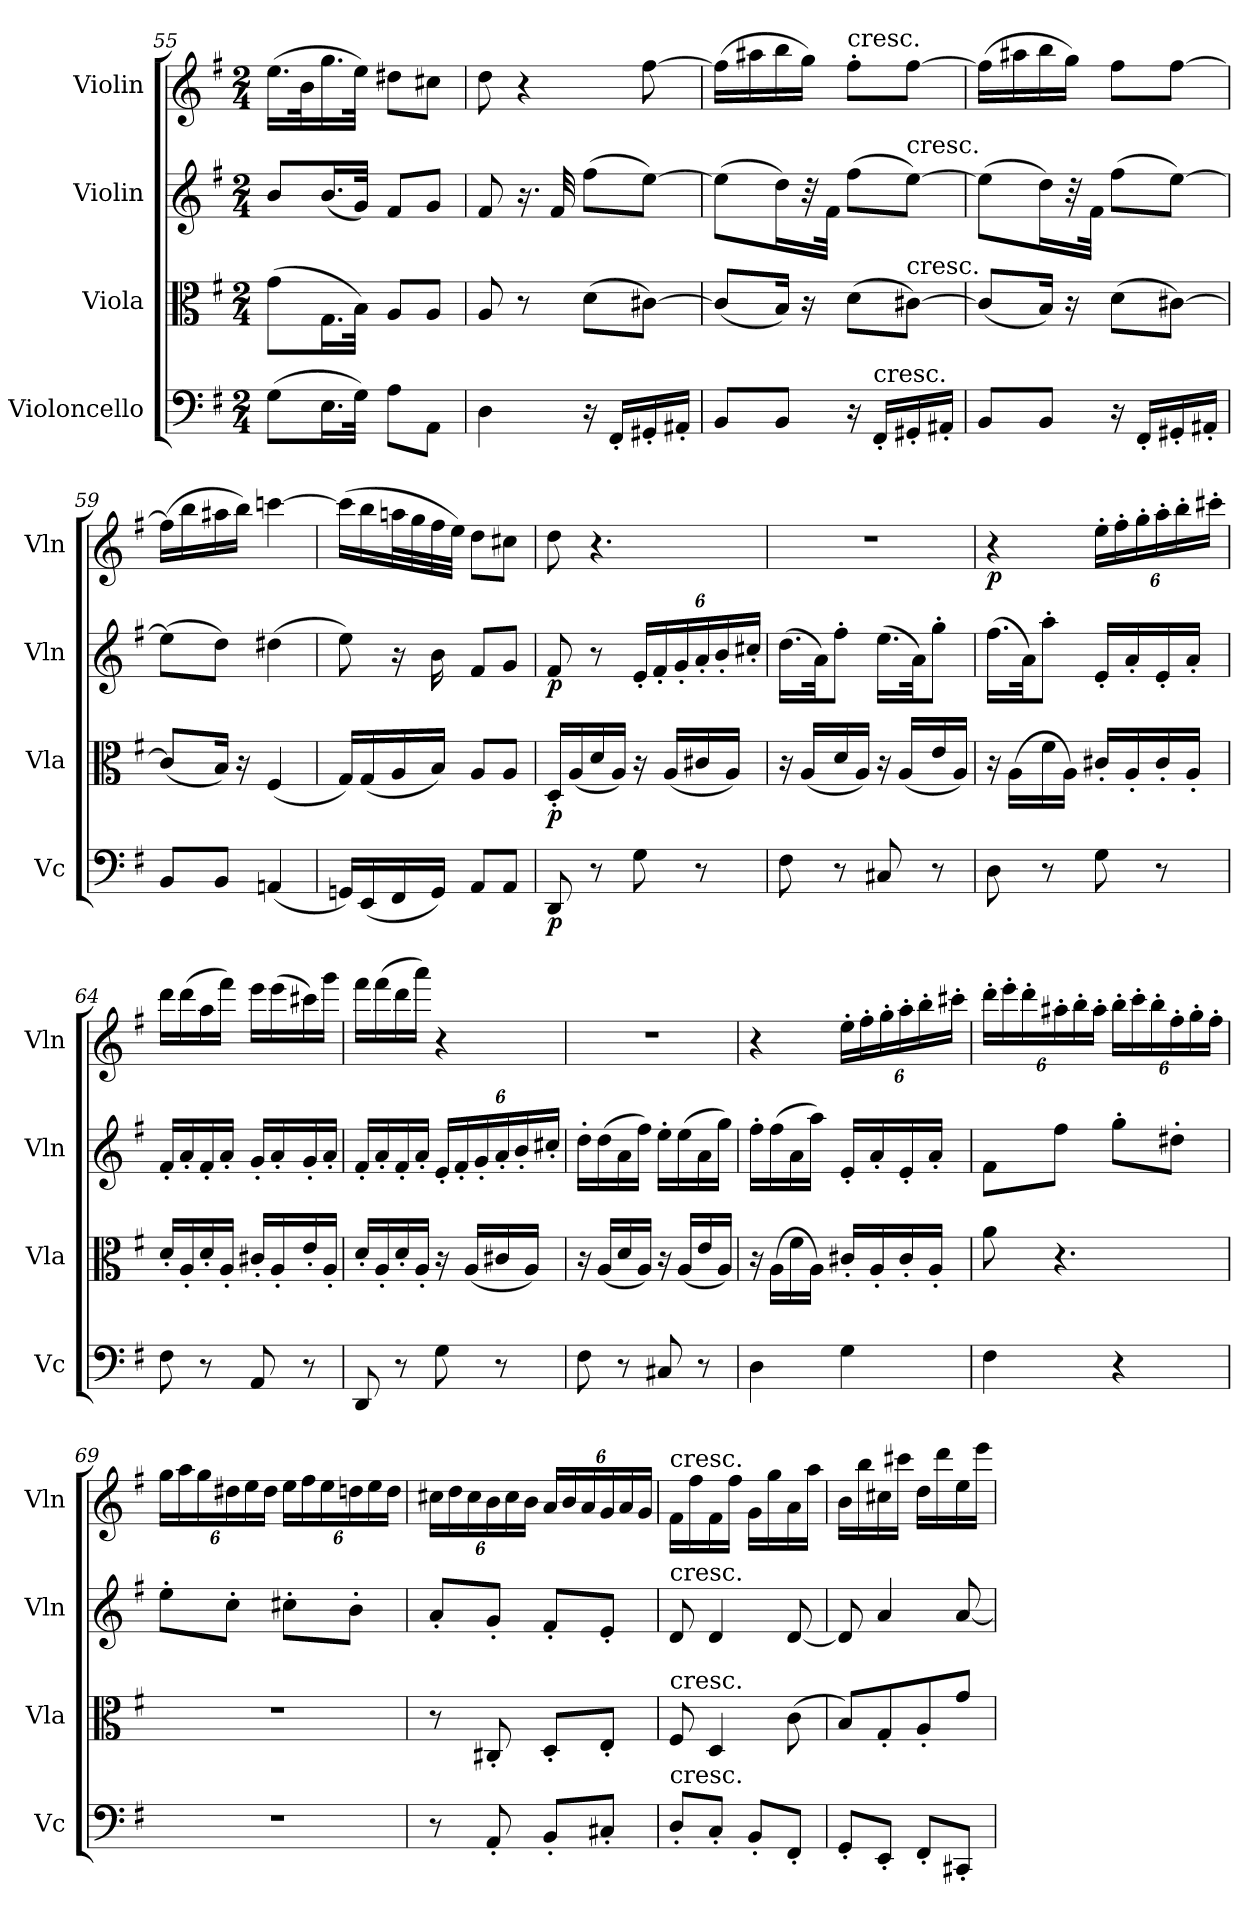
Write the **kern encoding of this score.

**kern	**dynam	**kern	**dynam	**kern	**dynam	**kern	**dynam
*part4	*part4	*part3	*part3	*part2	*part2	*part1	*part1
*staff4	*staff4	*staff3	*staff3	*staff2	*staff2	*staff1	*staff1
*I"Violoncello	*	*I"Viola	*	*I"Violin	*	*I"Violin	*
*I'Vc	*	*I'Vla	*	*I'Vln	*	*I'Vln	*
*clefF4	*	*clefC3	*	*clefG2	*	*clefG2	*
*k[f#]	*	*k[f#]	*	*k[f#]	*	*k[f#]	*
*G:	*	*G:	*	*G:	*	*G:	*
*M2/4	*	*M2/4	*	*M2/4	*	*M2/4	*
=55	=55	=55	=55	=55	=55	=55	=55
(8G\L	.	(8g\L	.	8b/L	.	(16.ee\LL	.
.	.	.	.	.	.	32b\K	.
16.E\L	.	16.G\L	.	(16.b/L	.	16.gg\	.
32G\JJk)	.	32B\JJk)	.	32g/JJk)	.	32ee\JJk)	.
8A\L	.	8A/L	.	8f#/L	.	8dd#X\L	.
8AA\J	.	8A/J	.	8g/J	.	8cc#X\J	.
=56	=56	=56	=56	=56	=56	=56	=56
4D\	.	8A/	.	8f#/	.	8dd\	.
.	.	8r	.	16.r	.	4r	.
.	.	.	.	32f#/	.	.	.
16r	.	(8d\L	.	(8ff#\L	.	.	.
16FF#'/LL	.	.	.	.	.	.	.
16GG#X'/	.	[8c#X\J)	.	[8ee\J)	.	[8ff#\	.
16AA#X'/JJ	.	.	.	.	.	.	.
=57	=57	=57	=57	=57	=57	=57	=57
8BB/L	.	(8c#/L]	.	(8ee\L]	.	(16ff#\LL]	.
.	.	.	.	.	.	16aa#X\	.
8BB/J	.	16B/Jk)	.	16dd\L)	.	16bb\	.
.	.	16r	.	32r	.	16gg\JJ)	.
.	.	.	.	32f#\JJk	.	.	.
!	!	!	!	!	!	!LO:TX:t=cresc.	!
16r	.	(8d\L	.	(8ff#\L	.	8ff#'\L	.
!LO:TX:t=cresc.	!	!	!	!	!	!	!
16FF#'/LL	.	.	.	.	.	.	.
!	!	!	!	!LO:TX:t=cresc.	!	!	!
!	!	!LO:TX:t=cresc.	!	!	!	!	!
16GG#X'/	.	[8c#X\J)	.	[8ee\J)	.	[8ff#\J	.
16AA#X'/JJ	.	.	.	.	.	.	.
=58	=58	=58	=58	=58	=58	=58	=58
8BB/L	.	(8c#/L]	.	(8ee\L]	.	(16ff#\LL]	.
.	.	.	.	.	.	16aa#X\	.
8BB/J	.	16B/Jk)	.	16dd\L)	.	16bb\	.
.	.	16r	.	32r	.	16gg\JJ)	.
.	.	.	.	32f#\JJk	.	.	.
16r	.	(8d\L	.	(8ff#\L	.	8ff#\L	.
16FF#'/LL	.	.	.	.	.	.	.
16GG#X'/	.	[8c#X\J)	.	[8ee\J)	.	[8ff#\J	.
16AA#X'/JJ	.	.	.	.	.	.	.
=59	=59	=59	=59	=59	=59	=59	=59
8BB/L	.	(8c#/L]	.	(8ee\L]	.	(16ff#\LL]	.
.	.	.	.	.	.	16bb\	.
8BB/J	.	16B/Jk)	.	8dd\J)	.	16aa#X\	.
.	.	16r	.	.	.	16bb\JJ)	.
(4AAn/	.	(4F#/	.	(4dd#X\	.	[4cccn\	.
=60	=60	=60	=60	=60	=60	=60	=60
16GGn/LL)	.	16G/LL)	.	8ee\)	.	(16ccc\LL]	.
(16EE/	.	(16G/	.	.	.	16bb\	.
16FF#/	.	16A/	.	16r	.	32aan\L	.
.	.	.	.	.	.	32gg\	.
16GG/JJ)	.	16B/JJ)	.	16b\	.	32ff#\	.
.	.	.	.	.	.	32ee\JJJ)	.
8AA/L	.	8A/L	.	8f#/L	.	8dd\L	.
8AA/J	.	8A/J	.	8g/J	.	8cc#X\J	.
=61	=61	=61	=61	=61	=61	=61	=61
8DD/	p	16D'/LL	p	8f#/	p	8dd\	.
.	.	(16A/	.	.	.	.	.
8r	.	16d/	.	8r	.	4.r	.
.	.	16A/JJ)	.	.	.	.	.
8G\	.	16r	.	24e'/LL	.	.	.
.	.	.	.	24f#'/	.	.	.
.	.	(16A/LL	.	.	.	.	.
.	.	.	.	24g'/	.	.	.
8r	.	16c#X/	.	24a'/	.	.	.
.	.	.	.	24b'/	.	.	.
.	.	16A/JJ)	.	.	.	.	.
.	.	.	.	24cc#X'/JJ	.	.	.
=62	=62	=62	=62	=62	=62	=62	=62
8F#\	.	16r	.	(16.dd\LL	.	2r	.
.	.	(16A/LL	.	.	.	.	.
.	.	.	.	32a\JK)	.	.	.
8r	.	16d/	.	8ff#'\J	.	.	.
.	.	16A/JJ)	.	.	.	.	.
8C#X/	.	16r	.	(16.ee\LL	.	.	.
.	.	(16A/LL	.	.	.	.	.
.	.	.	.	32a\JK)	.	.	.
8r	.	16e/	.	8gg'\J	.	.	.
.	.	16A/JJ)	.	.	.	.	.
=63	=63	=63	=63	=63	=63	=63	=63
8D\	.	16r	.	(16.ff#\LL	.	4r	p
.	.	(16A\LL	.	.	.	.	.
.	.	.	.	32a\JK)	.	.	.
8r	.	16f#\	.	8aa'\J	.	.	.
.	.	16A\JJ)	.	.	.	.	.
8G\	.	16c#X'/LL	.	16e'/LL	.	24ee'\LL	.
.	.	.	.	.	.	24ff#'\	.
.	.	16A'/	.	16a'/	.	.	.
.	.	.	.	.	.	24gg'\	.
8r	.	16c#'/	.	16e'/	.	24aa'\	.
.	.	.	.	.	.	24bb'\	.
.	.	16A'/JJ	.	16a'/JJ	.	.	.
.	.	.	.	.	.	24ccc#X'\JJ	.
=64	=64	=64	=64	=64	=64	=64	=64
8F#\	.	16d'/LL	.	16f#'/LL	.	16ddd\LL	.
.	.	16A'/	.	16a'/	.	(16ddd\	.
8r	.	16d'/	.	16f#'/	.	16aa\	.
.	.	16A'/JJ	.	16a'/JJ	.	16fff#\JJ)	.
8AA/	.	16c#X'/LL	.	16g'/LL	.	16eee\LL	.
.	.	16A'/	.	16a'/	.	(16eee\	.
8r	.	16e'/	.	16g'/	.	16ccc#X\)	.
.	.	16A'/JJ	.	16a'/JJ	.	16ggg\JJ	.
=65	=65	=65	=65	=65	=65	=65	=65
8DD/	.	16d'/LL	.	16f#'/LL	.	16fff#\LL	.
.	.	16A'/	.	16a'/	.	(16fff#\	.
8r	.	16d'/	.	16f#'/	.	16ddd\	.
.	.	16A'/JJ	.	16a'/JJ	.	16aaa\JJ)	.
8G\	.	16r	.	24e'/LL	.	4r	.
.	.	.	.	24f#'/	.	.	.
.	.	(16A/LL	.	.	.	.	.
.	.	.	.	24g'/	.	.	.
8r	.	16c#X/	.	24a'/	.	.	.
.	.	.	.	24b'/	.	.	.
.	.	16A/JJ)	.	.	.	.	.
.	.	.	.	24cc#X'/JJ	.	.	.
=66	=66	=66	=66	=66	=66	=66	=66
8F#\	.	16r	.	16dd'\LL	.	2r	.
.	.	(16A/LL	.	(16dd\	.	.	.
8r	.	16d/	.	16a\	.	.	.
.	.	16A/JJ)	.	16ff#\JJ)	.	.	.
8C#X/	.	16r	.	16ee'\LL	.	.	.
.	.	(16A/LL	.	(16ee\	.	.	.
8r	.	16e/	.	16a\	.	.	.
.	.	16A/JJ)	.	16gg\JJ)	.	.	.
=67	=67	=67	=67	=67	=67	=67	=67
4D\	.	16r	.	16ff#'\LL	.	4r	.
.	.	(16A\LL	.	(16ff#\	.	.	.
.	.	16f#\	.	16a\	.	.	.
.	.	16A\JJ)	.	16aa\JJ)	.	.	.
4G\	.	16c#X'/LL	.	16e'/LL	.	24ee'\LL	.
.	.	.	.	.	.	24ff#'\	.
.	.	16A'/	.	16a'/	.	.	.
.	.	.	.	.	.	24gg'\	.
.	.	16c#'/	.	16e'/	.	24aa'\	.
.	.	.	.	.	.	24bb'\	.
.	.	16A'/JJ	.	16a'/JJ	.	.	.
.	.	.	.	.	.	24ccc#X'\JJ	.
=68	=68	=68	=68	=68	=68	=68	=68
4F#\	.	8a\	.	8f#\L	.	24ddd'\LL	.
.	.	.	.	.	.	24eee'\	.
.	.	.	.	.	.	24ddd'\	.
.	.	4.r	.	8ff#\J	.	24aa#X'\	.
.	.	.	.	.	.	24bb'\	.
.	.	.	.	.	.	24aa#'\JJ	.
4r	.	.	.	8gg'\L	.	24bb'\LL	.
.	.	.	.	.	.	24ccc'\	.
.	.	.	.	.	.	24bb'\	.
.	.	.	.	8dd#X'\J	.	24ff#'\	.
.	.	.	.	.	.	24gg'\	.
.	.	.	.	.	.	24ff#'\JJ	.
=69	=69	=69	=69	=69	=69	=69	=69
2r	.	2r	.	8ee'\L	.	24gg\LL	.
.	.	.	.	.	.	24aa\	.
.	.	.	.	.	.	24gg\	.
.	.	.	.	8cc'\J	.	24dd#X\	.
.	.	.	.	.	.	24ee\	.
.	.	.	.	.	.	24dd#\JJ	.
.	.	.	.	8cc#X'\L	.	24ee\LL	.
.	.	.	.	.	.	24ff#\	.
.	.	.	.	.	.	24ee\	.
.	.	.	.	8b'\J	.	24ddn\	.
.	.	.	.	.	.	24ee\	.
.	.	.	.	.	.	24dd\JJ	.
=70	=70	=70	=70	=70	=70	=70	=70
8r	.	8r	.	8a'/L	.	24cc#X\LL	.
.	.	.	.	.	.	24dd\	.
.	.	.	.	.	.	24cc#\	.
8AA'/	.	8C#X'/	.	8g'/J	.	24b\	.
.	.	.	.	.	.	24cc#\	.
.	.	.	.	.	.	24b\JJ	.
8BB'/L	.	8D'/L	.	8f#'/L	.	24a/LL	.
.	.	.	.	.	.	24b/	.
.	.	.	.	.	.	24a/	.
8C#X'/J	.	8E'/J	.	8e'/J	.	24g/	.
.	.	.	.	.	.	24a/	.
.	.	.	.	.	.	24g/JJ	.
=71	=71	=71	=71	=71	=71	=71	=71
!	!	!	!	!	!	!LO:TX:t=cresc.	!
!	!	!	!	!LO:TX:t=cresc.	!	!	!
!	!	!LO:TX:t=cresc.	!	!	!	!	!
!LO:TX:t=cresc.	!	!	!	!	!	!	!
8D'/L	.	8F#/	.	8d/	.	16f#\LL	.
.	.	.	.	.	.	16ff#\	.
8C'/J	.	4D/	.	4d/	.	16f#\	.
.	.	.	.	.	.	16ff#\JJ	.
8BB'/L	.	.	.	.	.	16g\LL	.
.	.	.	.	.	.	16gg\	.
8FF#'/J	.	(8c\	.	[8d/	.	16a\	.
.	.	.	.	.	.	16aa\JJ	.
=72	=72	=72	=72	=72	=72	=72	=72
8GG'/L	.	8B/L)	.	8d/]	.	16b\LL	.
.	.	.	.	.	.	16bb\	.
8EE'/J	.	8G'/	.	4a/	.	16cc#X\	.
.	.	.	.	.	.	16ccc#X\JJ	.
8FF#'/L	.	8A'/	.	.	.	16dd\LL	.
.	.	.	.	.	.	16ddd\	.
8CC#X'/J	.	8g/J	.	[8a/	.	16ee\	.
.	.	.	.	.	.	16eee\JJ	.
=	=	=	=	=	=	=	=
*-	*-	*-	*-	*-	*-	*-	*-
